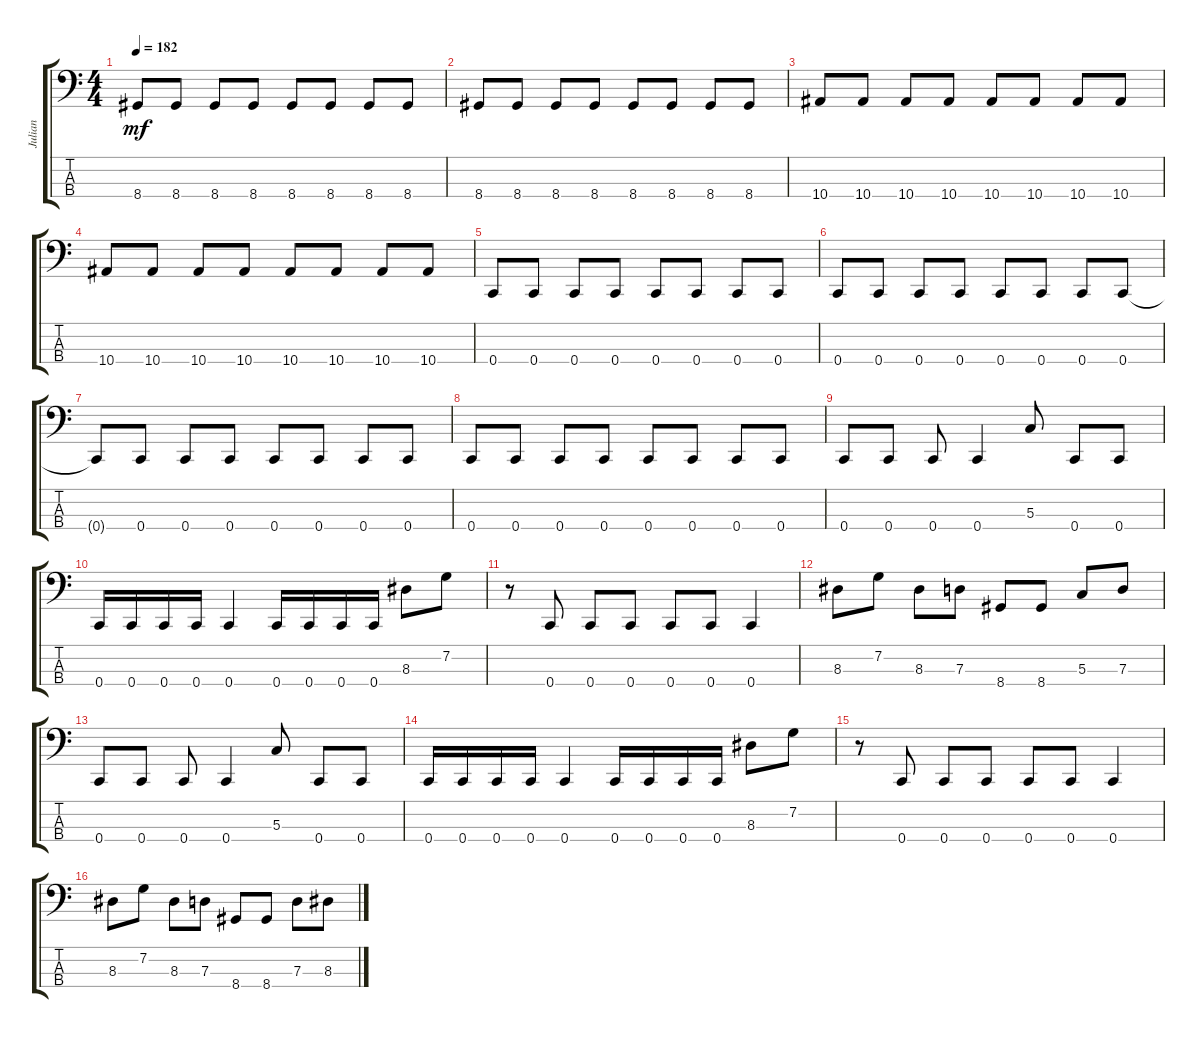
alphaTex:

\track ("Julian" "Julian") {instrument electricbasspick}
\staff {score tabs}
\tuning (F2 C2 G1 C1) {hide}
\ts (4 4)
\tempo 182
\clef f4
\ks c
8.4.8{dy mf} 8.4.8 8.4.8 8.4.8 8.4.8 8.4.8 8.4.8 8.4.8 |
8.4.8 8.4.8 8.4.8 8.4.8 8.4.8 8.4.8 8.4.8 8.4.8 |
10.4.8 10.4.8 10.4.8 10.4.8 10.4.8 10.4.8 10.4.8 10.4.8 |
10.4.8 10.4.8 10.4.8 10.4.8 10.4.8 10.4.8 10.4.8 10.4.8 |
0.4.8 0.4.8 0.4.8 0.4.8 0.4.8 0.4.8 0.4.8 0.4.8 |
0.4.8 0.4.8 0.4.8 0.4.8 0.4.8 0.4.8 0.4.8 0.4.8 |
0.4{t}.8 0.4.8 0.4.8 0.4.8 0.4.8 0.4.8 0.4.8 0.4.8 |
0.4.8 0.4.8 0.4.8 0.4.8 0.4.8 0.4.8 0.4.8 0.4.8 |
0.4.8 0.4.8 0.4.8 0.4.4 5.3.8 0.4.8 0.4.8 |
0.4.16 0.4.16 0.4.16 0.4.16 0.4.4 0.4.16 0.4.16 0.4.16 0.4.16 8.3.8 7.2.8 |
r.8 0.4.8 0.4.8 0.4.8 0.4.8 0.4.8 0.4.4 |
8.3.8 7.2.8 8.3.8 7.3.8 8.4.8 8.4.8 5.3.8 7.3.8 |
0.4.8 0.4.8 0.4.8 0.4.4 5.3.8 0.4.8 0.4.8 |
0.4.16 0.4.16 0.4.16 0.4.16 0.4.4 0.4.16 0.4.16 0.4.16 0.4.16 8.3.8 7.2.8 |
r.8 0.4.8 0.4.8 0.4.8 0.4.8 0.4.8 0.4.4 |
8.3.8 7.2.8 8.3.8 7.3.8 8.4.8 8.4.8 7.3.8 8.3.8
